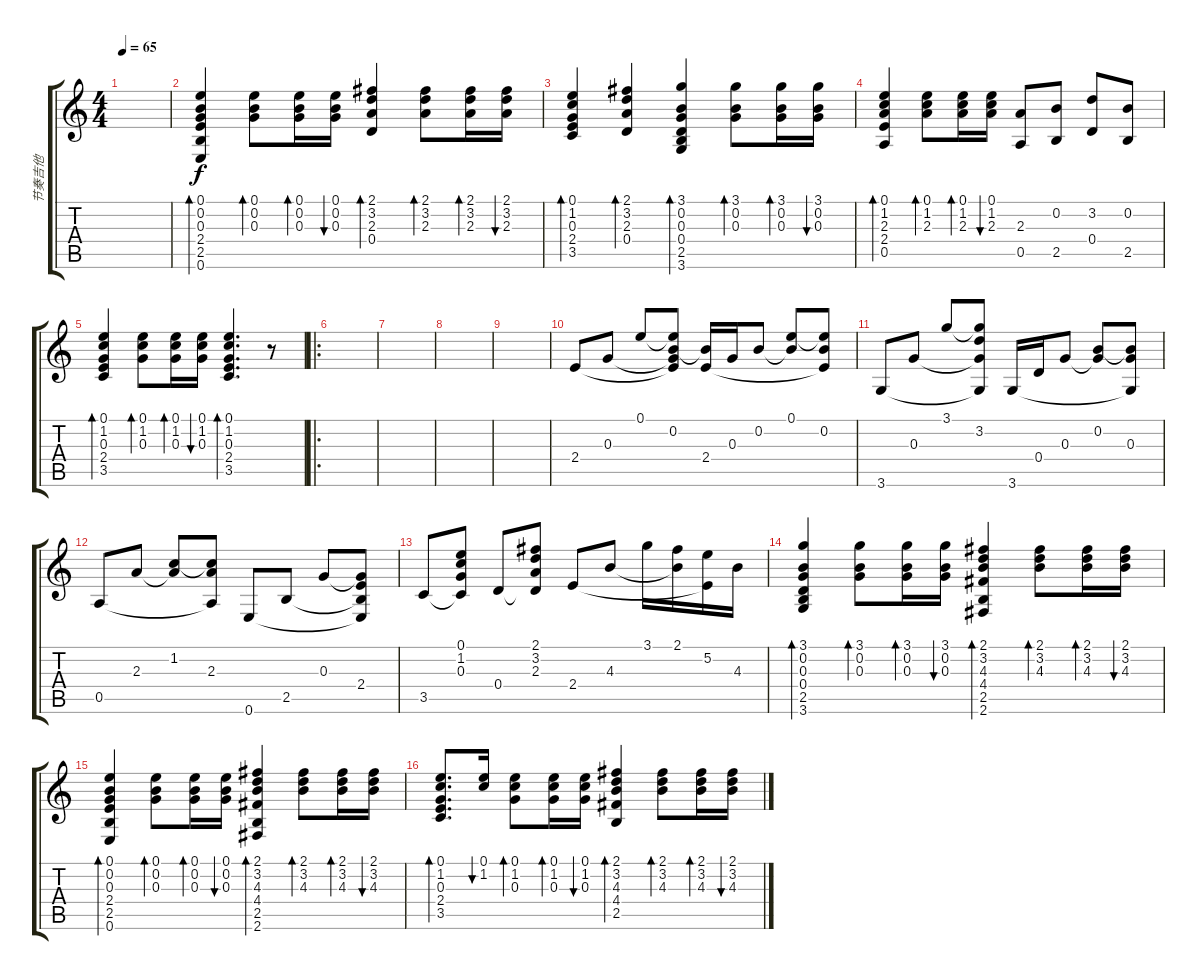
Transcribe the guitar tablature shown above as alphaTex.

\track ("节奏吉他" "节奏吉他") {instrument electricguitarjazz}
\staff {score tabs}
\tuning (E4 B3 G3 D3 A2 E2) {hide}
\ts (4 4)
\tempo 65
\clef g2
\ks c
|
(0.1 0.2 0.3 2.4 2.5 0.6).4{bd 120 txt ""} (0.1 0.2 0.3).8{bd 120} (0.1 0.2 0.3).16{bd 120} (0.1 0.2 0.3).16{bu 120} (2.1 3.2 2.3 0.4).4{bd 120} (2.1 3.2 2.3).8{bd 120} (2.1 3.2 2.3).16{bd 120} (2.1 3.2 2.3).16{bu 120} |
(0.1 1.2 0.3 2.4 3.5).4{bd 120} (2.1 3.2 2.3 0.4).4{bd 120} (3.1 0.2 0.3 0.4 2.5 3.6).4{bd 120} (3.1 0.2 0.3).8{bd 120} (3.1 0.2 0.3).16{bd 120} (3.1 0.2 0.3).16{bu 120} |
(0.1 1.2 2.3 2.4 0.5).4{bd 120} (0.1 1.2 2.3).8{bd 120} (0.1 1.2 2.3).16{bd 120} (0.1 1.2 2.3).16{bu 120} (2.3 0.5).8 (0.2 2.5).8 (3.2 0.4).8 (0.2 2.5).8 |
(0.1 1.2 0.3 2.4 3.5).4{bd 120} (0.1 1.2 0.3).8{bd 120} (0.1 1.2 0.3).16{bd 120} (0.1 1.2 0.3).16{bu 120} (0.1 1.2 0.3 2.4 3.5).4{d bd 240} r.8 |
\ro
|
|
|
|
2.4.8 0.3.8 0.1.8 (0.1{t} 0.2 0.3{t} 2.4{t}).8 (0.2{t} 2.4).16 0.3.16 0.2.8 (0.1 0.2{t}).8 (0.1{t} 0.2 2.4{t}).8 |
3.6.8 0.3.8 3.1.8 (3.1{t} 3.2 0.3{t} 3.6{t}).8 3.6.16 0.4.16 0.3.8 (0.2 0.3{t}).8 (0.2{t} 0.3 3.6{t}).8 |
0.5.8 2.3.8 (1.2 2.3{t}).8 (1.2{t} 2.3 0.5{t}).8 0.6.8 2.5.8 0.3.8 (0.3{t} 2.4 2.5{t} 0.6{t}).8 |
3.5.8 (0.1 1.2 0.3 3.5{t}).8 0.4.8 (2.1 3.2 2.3 0.4{t}).8 2.4.8 4.3.8 3.1.16 (2.1 4.3{t}).16 (5.2 2.4{t}).16 4.3.16 |
(3.1 0.2 0.3 0.4 2.5 3.6).4{bd 60} (3.1 0.2 0.3).8{bd 240} (3.1 0.2 0.3).16{bd 240} (3.1 0.2 0.3).16{bu 240} (2.1 3.2 4.3 4.4 2.5 2.6).4{bd 60} (2.1 3.2 4.3).8{bd 240} (2.1 3.2 4.3).16{bd 240} (2.1 3.2 4.3).16{bu 240} |
(0.1 0.2 0.3 2.4 2.5 0.6).4{bd 60} (0.1 0.2 0.3).8{bd 240} (0.1 0.2 0.3).16{bd 240} (0.1 0.2 0.3).16{bu 240} (2.1 3.2 4.3 4.4 2.5 2.6).4{bd 60} (2.1 3.2 4.3).8{bd 240} (2.1 3.2 4.3).16{bd 240} (2.1 3.2 4.3).16{bu 240} |
(0.1 1.2 0.3 2.4 3.5).8{d bd 60} (0.1 1.2).16{bu 240} (0.1 1.2 0.3).8{bd 240} (0.1 1.2 0.3).16{bd 240} (0.1 1.2 0.3).16{bu 240} (2.1 3.2 4.3 4.4 2.5).4{bd 60} (2.1 3.2 4.3).8{bd 240} (2.1 3.2 4.3).16{bd 240} (2.1 3.2 4.3).16{bu 240}
